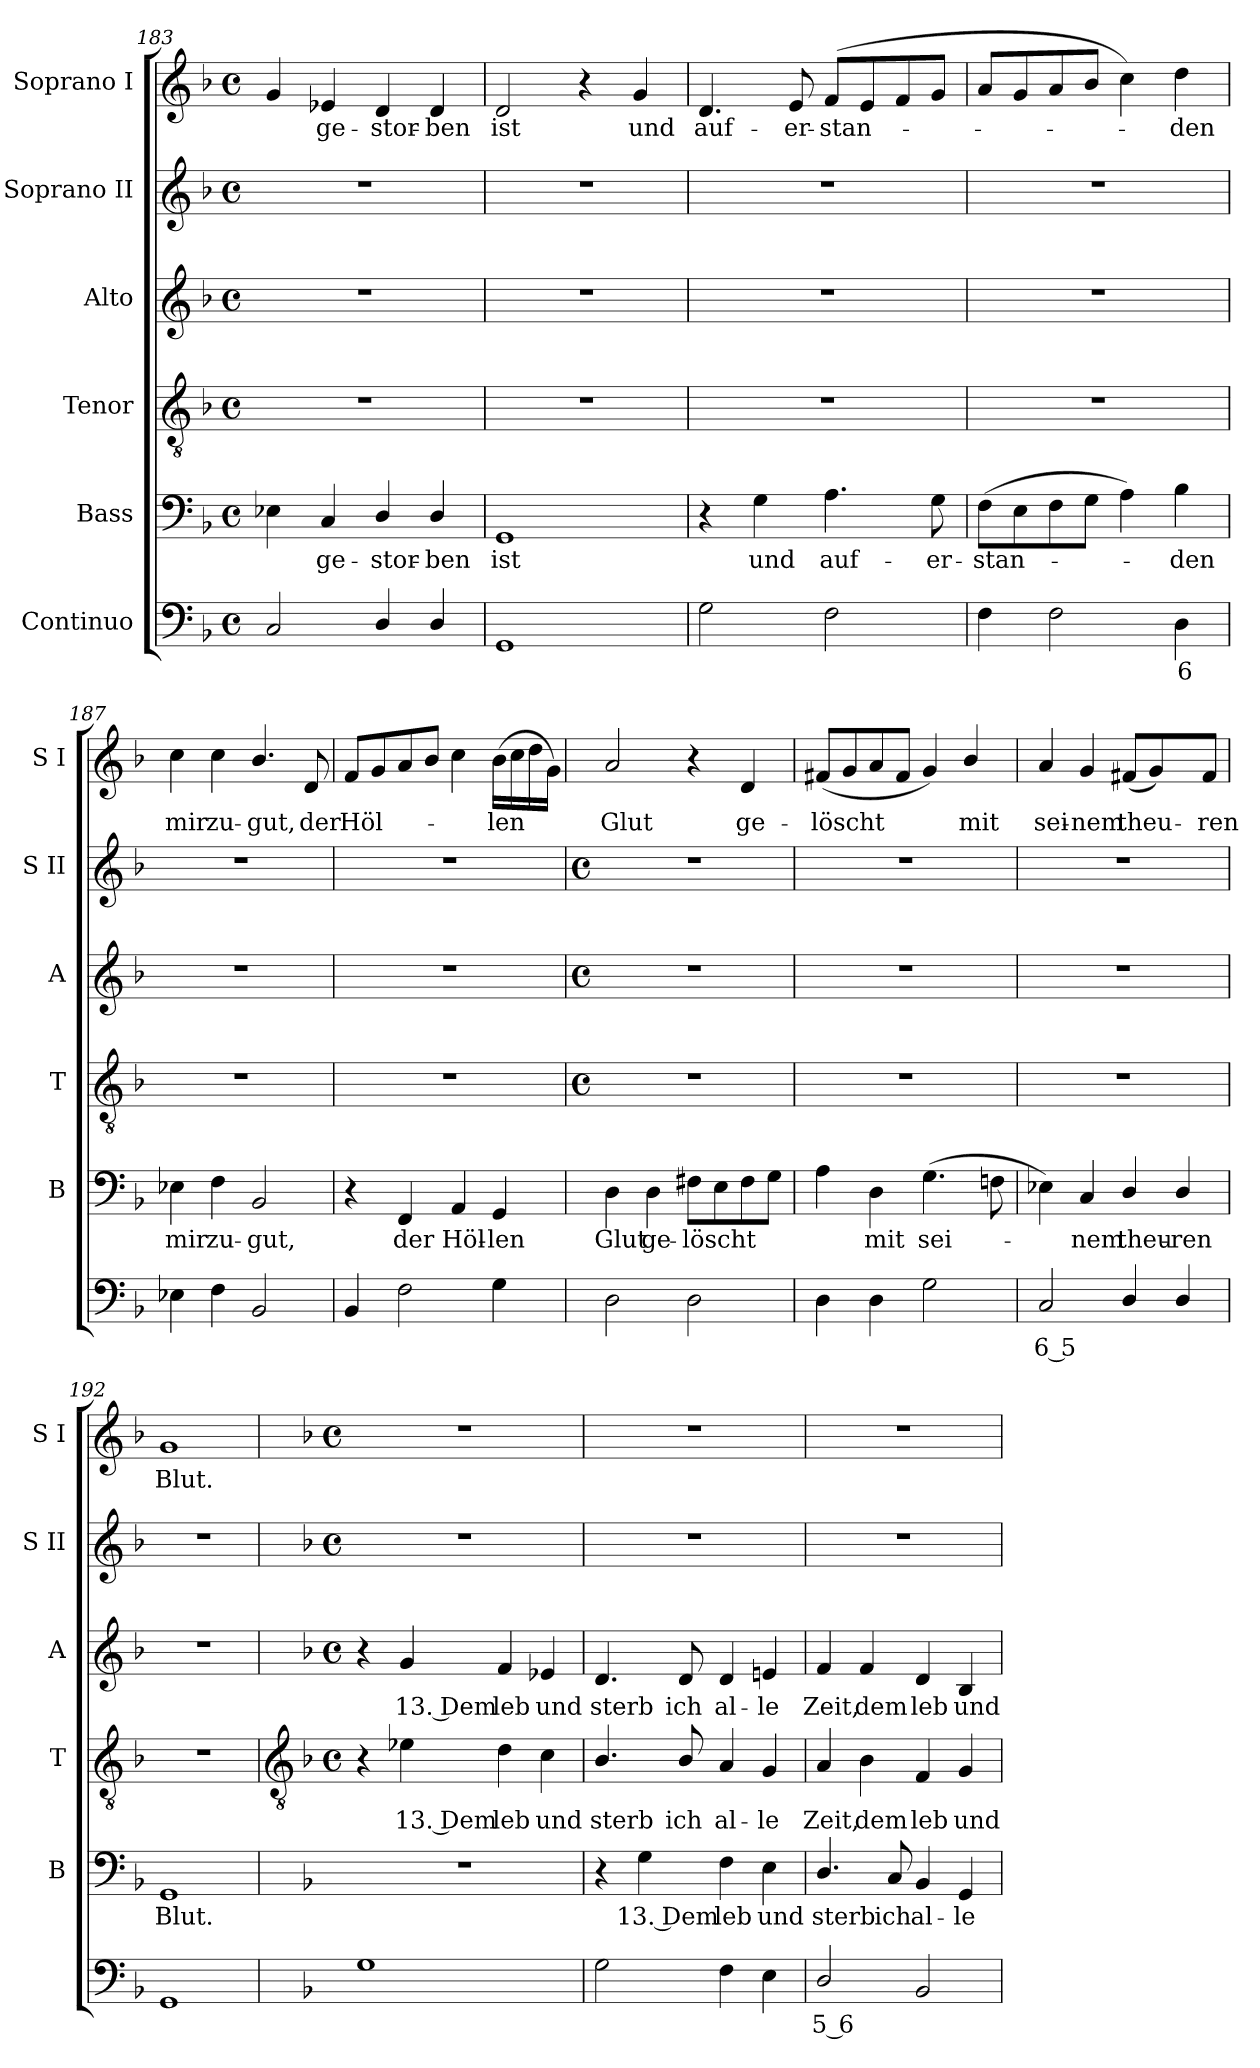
**kern	**text	**kern	**text	**kern	**text	**kern	**text	**kern	**kern	**text
*part6	*part6	*part5	*part5	*part4	*part4	*part3	*part3	*part2	*part1	*part1
*staff6	*staff6	*staff5	*staff5	*staff4	*staff4	*staff3	*staff3	*staff2	*staff1	*staff1
*I"Continuo	*	*I"Bass	*	*I"Tenor	*	*I"Alto	*	*I"Soprano II	*I"Soprano I	*
*	*	*I'B	*	*I'T	*	*I'A	*	*I'S II	*I'S I	*
!!LO:LB:g=z
*clefF4	*	*clefF4	*	*clefGv2	*	*clefG2	*	*clefG2	*clefG2	*
*k[b-]	*	*k[b-]	*	*k[b-]	*	*k[b-]	*	*k[b-]	*k[b-]	*
*F:	*	*F:	*	*F:	*	*F:	*	*F:	*F:	*
*M4/4	*	*M4/4	*	*M4/4	*	*M4/4	*	*M4/4	*M4/4	*
*met(c)	*	*met(c)	*	*met(c)	*	*met(c)	*	*met(c)	*met(c)	*
=183	=183	=183	=183	=183	=183	=183	=183	=183	=183	=183
2C	.	4E-X	.	1r	.	1r	.	1r	4g	.
!	!	!	!LO:LY:b	!	!	!	!	!	!	!LO:LY:b
.	.	4C	ge-	.	.	.	.	.	4e-X	ge-
!	!	!	!LO:LY:b	!	!	!	!	!	!	!LO:LY:b
4D/	.	4D/	-stor-	.	.	.	.	.	4d	-stor-
!	!	!	!LO:LY:b	!	!	!	!	!	!	!LO:LY:b
4D/	.	4D/	-ben	.	.	.	.	.	4d	-ben
=184	=184	=184	=184	=184	=184	=184	=184	=184	=184	=184
!	!	!	!LO:LY:b	!	!	!	!	!	!	!LO:LY:b
1GG	.	1GG	ist	1r	.	1r	.	1r	2d	ist
.	.	.	.	.	.	.	.	.	4r	.
!	!	!	!	!	!	!	!	!	!	!LO:LY:b
.	.	.	.	.	.	.	.	.	4g	und
=185	=185	=185	=185	=185	=185	=185	=185	=185	=185	=185
!	!	!	!	!	!	!	!	!	!	!LO:LY:b
2G	.	4r	.	1r	.	1r	.	1r	4.d	auf-
!	!	!	!LO:LY:b	!	!	!	!	!	!	!
.	.	4G	und	.	.	.	.	.	.	.
!	!	!	!	!	!	!	!	!	!	!LO:LY:b
.	.	.	.	.	.	.	.	.	8e	-er-
!	!	!	!LO:LY:b	!	!	!	!	!	!	!LO:LY:b
2F	.	4.A	auf-	.	.	.	.	.	(<8fL	-stan-
.	.	.	.	.	.	.	.	.	8e	.
.	.	.	.	.	.	.	.	.	8f	.
!	!	!	!LO:LY:b	!	!	!	!	!	!	!
.	.	8G	-er-	.	.	.	.	.	8gJ	.
=186	=186	=186	=186	=186	=186	=186	=186	=186	=186	=186
!	!	!	!LO:LY:b	!	!	!	!	!	!	!
4F	.	(>8FL	-stan-	1r	.	1r	.	1r	8aL	.
.	.	8E	.	.	.	.	.	.	8g	.
2F	.	8F	.	.	.	.	.	.	8a	.
.	.	8GJ	.	.	.	.	.	.	8b-J	.
.	.	4A)	.	.	.	.	.	.	4cc)	.
!	!LO:LY:b	!	!LO:LY:b	!	!	!	!	!	!	!LO:LY:b
4D	6	4B-	den	.	.	.	.	.	4dd	den
=187	=187	=187	=187	=187	=187	=187	=187	=187	=187	=187
!	!	!	!LO:LY:b	!	!	!	!	!	!	!LO:LY:b
4E-X	.	4E-X	mir	1r	.	1r	.	1r	4cc	mir
!	!	!	!LO:LY:b	!	!	!	!	!	!	!LO:LY:b
4F	.	4F	zu-	.	.	.	.	.	4cc	zu-
!	!	!	!LO:LY:b	!	!	!	!	!	!	!LO:LY:b
2BB-	.	2BB-	-gut,	.	.	.	.	.	4.b-/	-gut,
!	!	!	!	!	!	!	!	!	!	!LO:LY:b
.	.	.	.	.	.	.	.	.	8d	der
=188	=188	=188	=188	=188	=188	=188	=188	=188	=188	=188
!	!	!	!	!	!	!	!	!	!	!LO:LY:b
4BB-	.	4r	.	1r	.	1r	.	1r	8fL	Höl-
.	.	.	.	.	.	.	.	.	8g	.
!	!	!	!LO:LY:b	!	!	!	!	!	!	!
2F	.	4FF	der	.	.	.	.	.	8a	.
.	.	.	.	.	.	.	.	.	8b-J	.
!	!	!	!LO:LY:b	!	!	!	!	!	!	!
.	.	4AA	Höl-	.	.	.	.	.	4cc	.
!	!	!	!LO:LY:b	!	!	!	!	!	!	!LO:LY:b
4G	.	4GG	-len	.	.	.	.	.	(>16b-LL	len
.	.	.	.	.	.	.	.	.	16cc	.
.	.	.	.	.	.	.	.	.	16dd	.
.	.	.	.	.	.	.	.	.	16gJJ)	.
!!LO:LB:g=z
=189	=189	=189	=189	=189	=189	=189	=189	=189	=189	=189
*	*	*	*	*M4/4	*	*M4/4	*	*M4/4	*	*
*	*	*	*	*met(c)	*	*met(c)	*	*met(c)	*	*
!	!	!	!LO:LY:b	!	!	!	!	!	!	!LO:LY:b
2D	.	4D	Glut	1r	.	1r	.	1r	2a	Glut
!	!	!	!LO:LY:b	!	!	!	!	!	!	!
.	.	4D	ge-	.	.	.	.	.	.	.
!	!	!	!LO:LY:b	!	!	!	!	!	!	!
2D	.	8F#XL	-löscht	.	.	.	.	.	4r	.
.	.	8E	.	.	.	.	.	.	.	.
!	!	!	!	!	!	!	!	!	!	!LO:LY:b
.	.	8F#	.	.	.	.	.	.	4d	ge-
.	.	8GJ	.	.	.	.	.	.	.	.
=190	=190	=190	=190	=190	=190	=190	=190	=190	=190	=190
!	!	!	!	!	!	!	!	!	!	!LO:LY:b
4D	.	4A	.	1r	.	1r	.	1r	(<8f#XL	-löscht
.	.	.	.	.	.	.	.	.	8g	.
!	!	!	!LO:LY:b	!	!	!	!	!	!	!
4D	.	4D	mit	.	.	.	.	.	8a	.
.	.	.	.	.	.	.	.	.	8f#J	.
!	!	!	!LO:LY:b	!	!	!	!	!	!	!
2G	.	(>4.G	sei-	.	.	.	.	.	4g)	.
!	!	!	!	!	!	!	!	!	!	!LO:LY:b
.	.	.	.	.	.	.	.	.	4b-/	mit
.	.	8Fn	.	.	.	.	.	.	.	.
=191	=191	=191	=191	=191	=191	=191	=191	=191	=191	=191
!	!LO:LY:b	!	!	!	!	!	!	!	!	!LO:LY:b
2C	6 5	4E-X)	.	1r	.	1r	.	1r	4a	sei-
!	!	!	!LO:LY:b	!	!	!	!	!	!	!LO:LY:b
.	.	4C	nem	.	.	.	.	.	4g	-nem
!	!	!	!LO:LY:b	!	!	!	!	!	!	!LO:LY:b
4D/	.	4D/	theu-	.	.	.	.	.	(<8f#XL	theu-
.	.	.	.	.	.	.	.	.	4g)	.
!	!	!	!LO:LY:b	!	!	!	!	!	!	!
4D/	.	4D/	-ren	.	.	.	.	.	.	.
!	!	!	!	!	!	!	!	!	!	!LO:LY:b
.	.	.	.	.	.	.	.	.	8f#J	ren
=192	=192	=192	=192	=192	=192	=192	=192	=192	=192	=192
!	!	!	!LO:LY:b	!	!	!	!	!	!	!LO:LY:b
1GG	.	1GG	Blut.	1r	.	1r	.	1r	1g	Blut.
!!LO:LB:g=z
=193	=193	=193	=193	=193	=193	=193	=193	=193	=193	=193
*	*	*	*	*clefGv2	*	*	*	*	*	*
*	*	*	*	*k[b-]	*	*k[b-]	*	*	*	*
*	*	*	*	*F:	*	*F:	*	*	*	*
*	*	*	*	*M4/4	*	*M4/4	*	*M4/4	*M4/4	*
*	*	*	*	*met(c)	*	*met(c)	*	*met(c)	*met(c)	*
1G	.	1r	.	4r	.	4r	.	1r	1r	.
!	!	!	!	!	!LO:LY:b	!	!LO:LY:b	!	!	!
.	.	.	.	4e-X	13. Dem	4g	13. Dem	.	.	.
!	!	!	!	!	!LO:LY:b	!	!LO:LY:b	!	!	!
.	.	.	.	4d	leb	4f	leb	.	.	.
!	!	!	!	!	!LO:LY:b	!	!LO:LY:b	!	!	!
.	.	.	.	4c	und	4e-X	und	.	.	.
=194	=194	=194	=194	=194	=194	=194	=194	=194	=194	=194
!	!	!	!	!	!LO:LY:b	!	!LO:LY:b	!	!	!
2G	.	4r	.	4.B-/	sterb	4.d	sterb	1r	1r	.
!	!	!	!LO:LY:b	!	!	!	!	!	!	!
.	.	4G	13. Dem	.	.	.	.	.	.	.
!	!	!	!	!	!LO:LY:b	!	!LO:LY:b	!	!	!
.	.	.	.	8B-/	ich	8d	ich	.	.	.
!	!	!	!LO:LY:b	!	!LO:LY:b	!	!LO:LY:b	!	!	!
4F	.	4F	leb	4A	al-	4d	al-	.	.	.
!	!	!	!LO:LY:b	!	!LO:LY:b	!	!LO:LY:b	!	!	!
4E	.	4E	und	4G	-le	4en	-le	.	.	.
=195	=195	=195	=195	=195	=195	=195	=195	=195	=195	=195
!	!LO:LY:b	!	!LO:LY:b	!	!LO:LY:b	!	!LO:LY:b	!	!	!
2D/	5 6	4.D/	sterb	4A	Zeit,	4f	Zeit,	1r	1r	.
!	!	!	!	!	!LO:LY:b	!	!LO:LY:b	!	!	!
.	.	.	.	4B-	dem	4f	dem	.	.	.
!	!	!	!LO:LY:b	!	!	!	!	!	!	!
.	.	8C	ich	.	.	.	.	.	.	.
!	!	!	!LO:LY:b	!	!LO:LY:b	!	!LO:LY:b	!	!	!
2BB-	.	4BB-	al-	4F	leb	4d	leb	.	.	.
!	!	!	!LO:LY:b	!	!LO:LY:b	!	!LO:LY:b	!	!	!
.	.	4GG	-le	4G	und	4B-	und	.	.	.
=	=	=	=	=	=	=	=	=	=	=
*-	*-	*-	*-	*-	*-	*-	*-	*-	*-	*-
